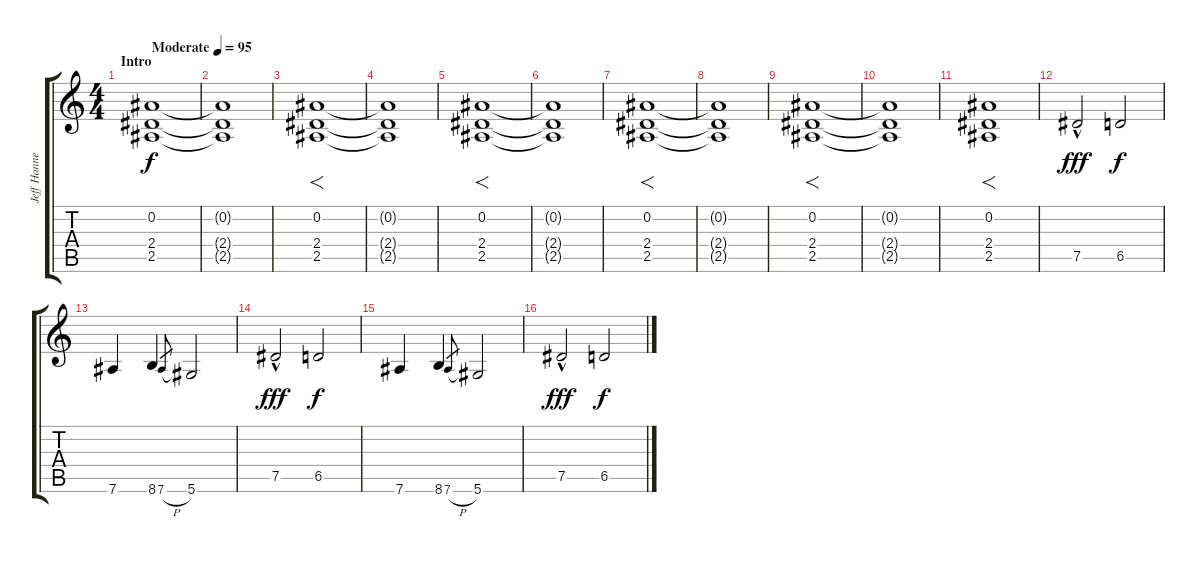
\track ("Jeff Hanneman" "Jeff Hanne") {instrument overdrivenguitar}
\staff {score tabs}
\tuning (Eb4 Bb3 Gb3 Db3 Ab2 Eb2) {hide}
\ts (4 4)
\section ("" "Intro")
\tempo (95 "Moderate")
\clef g2
\ks c
(0.2 2.4 2.5).1{dy f instrument overdrivenguitar} |
(0.2{t} 2.4{t} 2.5{t}).1 |
(0.2 2.4 2.5).1{f} |
(0.2{t} 2.4{t} 2.5{t}).1 |
(0.2 2.4 2.5).1{f} |
(0.2{t} 2.4{t} 2.5{t}).1 |
(0.2 2.4 2.5).1{f} |
(0.2{t} 2.4{t} 2.5{t}).1 |
(0.2 2.4 2.5).1{f} |
(0.2{t} 2.4{t} 2.5{t}).1 |
(0.2 2.4 2.5).1{f} |
7.5{hac}.2{dy fff} 6.5.2{dy f} |
7.6.4 8.6.4 7.6{h}.8{gr} 5.6.2 |
7.5{hac}.2{dy fff} 6.5.2{dy f} |
7.6.4 8.6.4 7.6{h}.8{gr} 5.6.2 |
7.5{hac}.2{dy fff} 6.5.2{dy f}
